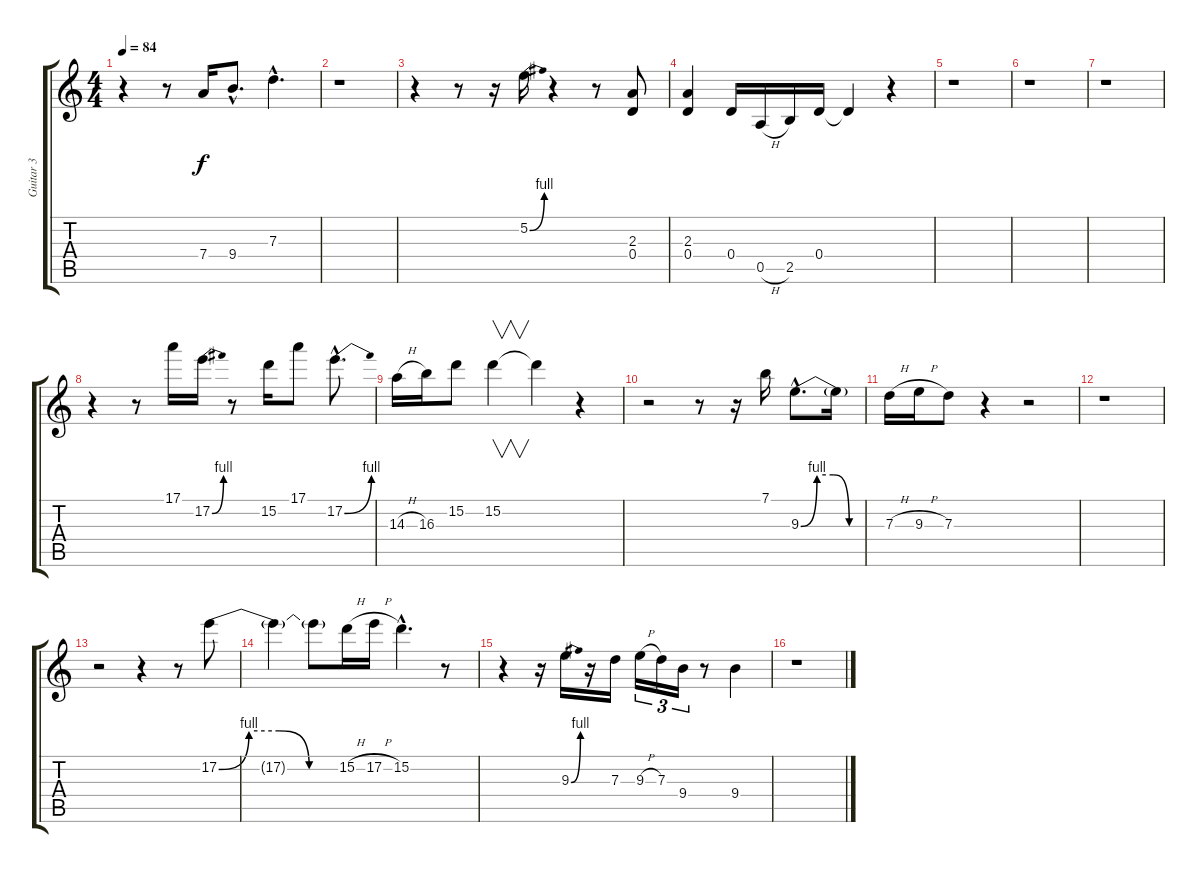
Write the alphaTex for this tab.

\track ("Guitar 3" "Guitar 3") {instrument electricguitarclean}
\staff {score tabs}
\tuning (E4 B3 G3 D3 A2 E2) {hide}
\ts (4 4)
\tempo 84
\clef g2
\ks c
r.4{dy f} r.8 7.4.16 9.4{hac}.8{d} 7.3{hac}.4{d} |
r.1 |
r.4 r.8 r.16 5.2{be (bend 0 0 60 4)}.16 r.4 r.8 (2.3 0.4).8 |
(2.3 0.4).4 0.4.16 0.5{h}.16 2.5.16 0.4.16 0.4{t}.4 r.4 |
r.1 |
r.1 |
r.1 |
r.4 r.8 17.1.16 17.2{be (bend 0 0 60 4)}.16 r.8 15.2.16 17.1.8 17.2{be (bend 0 0 60 4) hac}.8{d} |
14.3{h}.16 16.3.16 15.2.8 15.2.4{v} 15.2{t}.4 r.4 |
r.2 r.8 r.16 7.1.16 9.3{be (custom 0 0 15 4 30 4 45 0 60 0) hac}.8{d} 9.3{t}.16 |
7.3{h}.16 9.3{h}.16 7.3.8 r.4 r.2 |
r.1 |
r.2 r.4 r.8 17.2{be (custom 0 0 15 4 30 4 45 0 60 0)}.8 |
17.2{t}.4 17.2{t}.8 15.2{h}.16 17.2{h}.16 15.2{hac}.4{d} r.8 |
r.4 r.16 9.3{be (bend 0 0 60 4)}.16 r.16 7.3.16 9.3{h}.16{tu (3 2)} 7.3.16{tu (3 2)} 9.4.16{tu (3 2)} r.8 9.4.4 |
r.1
